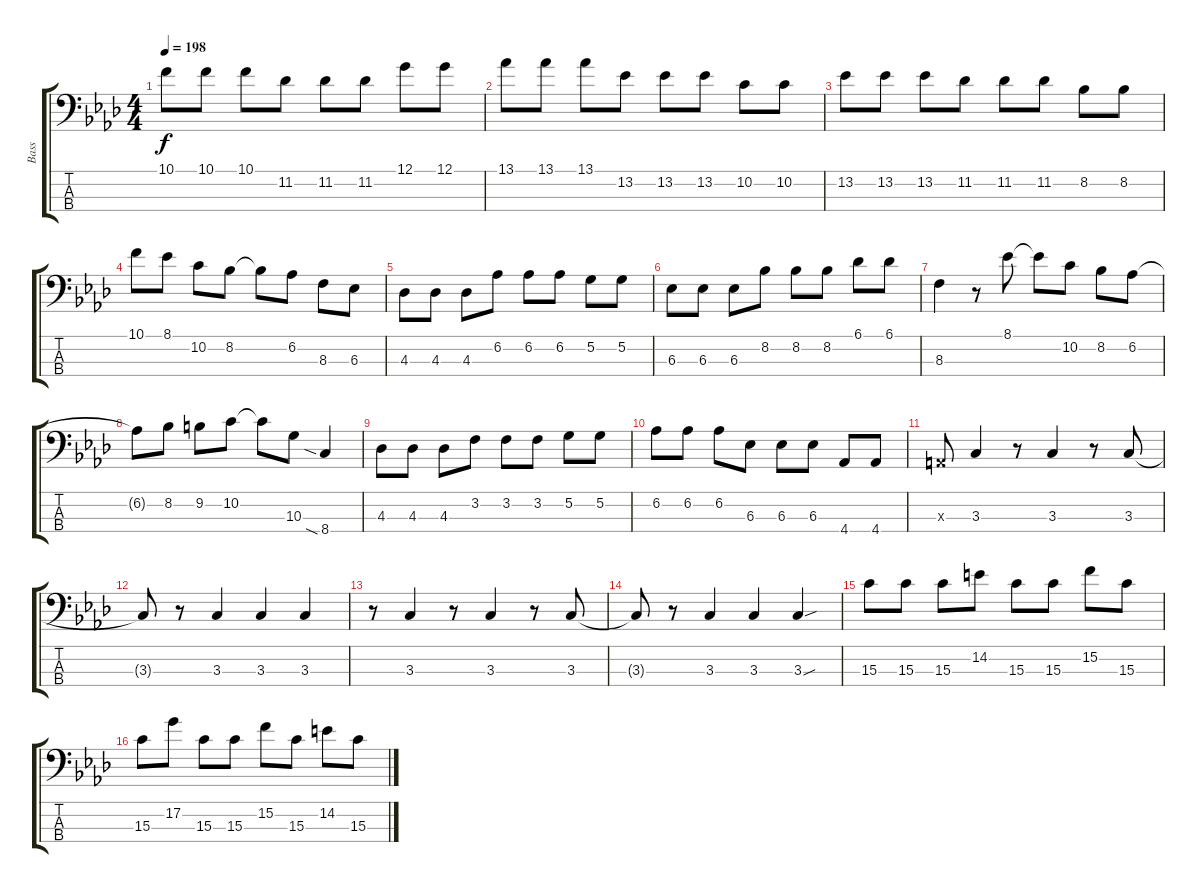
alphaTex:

\track ("Bass" "Bass") {instrument electricbassfinger}
\staff {score tabs}
\tuning (G2 D2 A1 E1) {hide}
\ts (4 4)
\tempo 198
\clef f4
\ks ab
10.1.8{dy f} 10.1.8 10.1.8 11.2.8 11.2.8 11.2.8 12.1.8 12.1.8 |
13.1.8 13.1.8 13.1.8 13.2.8 13.2.8 13.2.8 10.2.8 10.2.8 |
13.2.8 13.2.8 13.2.8 11.2.8 11.2.8 11.2.8 8.2.8 8.2.8 |
10.1.8 8.1.8 10.2.8 8.2.8 8.2{t}.8 6.2.8 8.3.8 6.3.8 |
4.3.8 4.3.8 4.3.8 6.2.8 6.2.8 6.2.8 5.2.8 5.2.8 |
6.3.8 6.3.8 6.3.8 8.2.8 8.2.8 8.2.8 6.1.8 6.1.8 |
8.3.4 r.8 8.1.8 8.1{t}.8 10.2.8 8.2.8 6.2.8 |
6.2{t}.8 8.2.8 9.2.8 10.2.8 10.2{t}.8 10.3.8 8.4{sia}.4 |
4.3.8 4.3.8 4.3.8 3.2.8 3.2.8 3.2.8 5.2.8 5.2.8 |
6.2.8 6.2.8 6.2.8 6.3.8 6.3.8 6.3.8 4.4.8 4.4.8 |
0.3{x}.8 3.3.4 r.8 3.3.4 r.8 3.3.8 |
3.3{t}.8 r.8 3.3.4 3.3.4 3.3.4 |
r.8 3.3.4 r.8 3.3.4 r.8 3.3.8 |
3.3{t}.8 r.8 3.3.4 3.3.4 3.3{sou}.4 |
15.3.8 15.3.8 15.3.8 14.2.8 15.3.8 15.3.8 15.2.8 15.3.8 |
15.3.8 17.2.8 15.3.8 15.3.8 15.2.8 15.3.8 14.2.8 15.3.8
